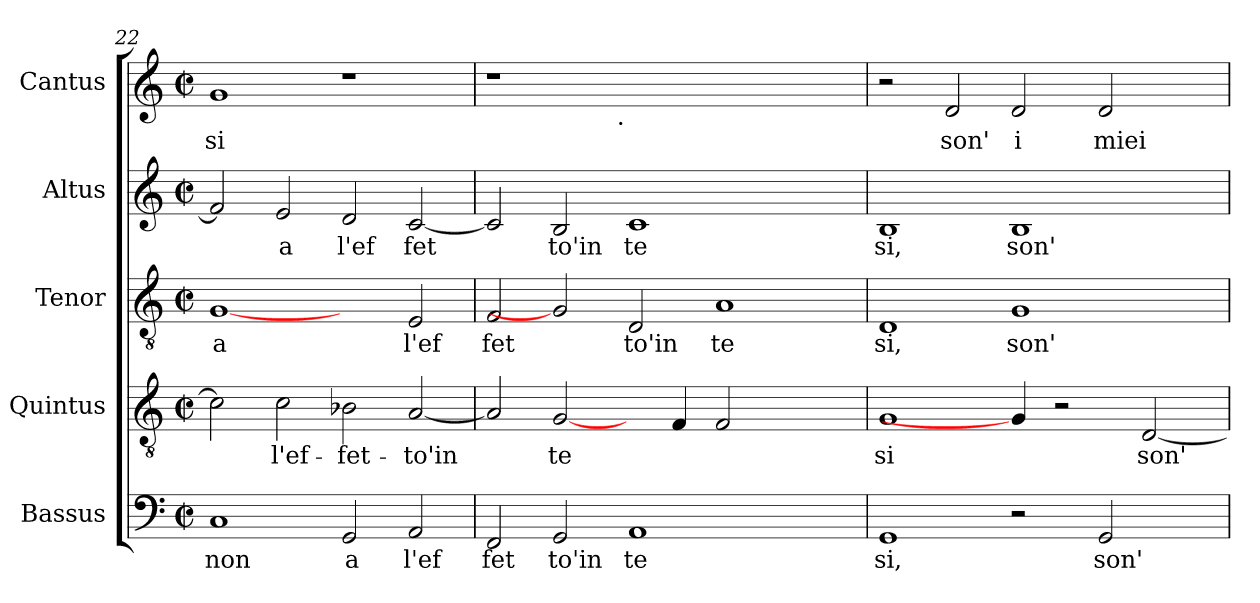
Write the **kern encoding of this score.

**kern	**text	**kern	**text	**kern	**text	**kern	**text	**kern	**text
*part5	*part5	*part4	*part4	*part3	*part3	*part2	*part2	*part1	*part1
*staff5	*staff5	*staff4	*staff4	*staff3	*staff3	*staff2	*staff2	*staff1	*staff1
*I"Bassus	*	*I"Quintus	*	*I"Tenor	*	*I"Altus	*	*I"Cantus	*
*clefF4	*	*clefGv2	*	*clefGv2	*	*clefG2	*	*clefG2	*
*k[]	*	*k[]	*	*k[]	*	*k[]	*	*k[]	*
*C:	*	*C:	*	*C:	*	*C:	*	*C:	*
*M2/2	*	*M2/2	*	*M2/2	*	*M2/2	*	*M2/2	*
*met(c|)	*	*met(c|)	*	*met(c|)	*	*met(c|)	*	*met(c|)	*
=22	=22	=22	=22	=22	=22	=22	=22	=22	=22
!	!LO:LY:b:cj	!	!LO:LY:b:cj	!	!LO:LY:b	!	!LO:LY:b:cj	!	!LO:LY:b:cj
1C	non	2c\]	.	[1G	a	2f/]	.	1g	si
!	!	!	!LO:LY:b:cj	!	!	!	!LO:LY:b:cj	!	!
.	.	2c\	l'ef-	.	.	2e/	a	.	.
!	!LO:LY:b:cj	!	!LO:LY:b:cj	!	!	!	!LO:LY:b:cj	!	!
2GG/	a	2B-X\	-fet-	2ryy	.	2d/	l'ef	1r	.
!	!LO:LY:b:cj	!	!LO:LY:b:cj	!	!LO:LY:b	!	!LO:LY:b:cj	!	!
2AA/	l'ef	[<2A/	-to'in-	2E/	l'ef	[<2c/	fet	.	.
=23	=23	=23	=23	=23	=23	=23	=23	=23	=23
!	!LO:LY:b:cj	!	!LO:LY:b:cj	!	!LO:LY:b	!	!LO:LY:b:cj	!	!
*	*	*	*	*	*	*	*	*^	*
2FF/	fet	2A/]	--	2F/	fet	2c/]	.	1r	2ryy	.
!	!LO:LY:b:cj	!	!LO:LY:b:cj	!	!	!	!LO:LY:b:cj	!	!	!
2GG/	to'in	[2G/	-te-	2G]	.	2B/	to'in	.	4...ryy	.
!	!	!	!	!	!	!	!	!	!LO:TX:b:t=.	!
.	.	.	.	.	.	.	.	.	1ryy	.
!	!LO:LY:b:cj	!	!	!	!LO:LY:b	!	!LO:LY:b:cj	!	!	!
1AA	te	4ryy	.	2D/	to'in	1c	te	1.ryy	.	.
!	!	!	!LO:LY:b:cj	!	!	!	!	!	!	!
.	.	4F/	--	.	.	.	.	.	.	.
!	!	!	!LO:LY:b:cj	!	!LO:LY:b	!	!	!	!	!
.	.	2F/	--	1A	te	.	.	.	.	.
.	.	.	.	.	.	.	.	.	2ryy	.
2ryy	.	2ryy	.	.	.	2ryy	.	.	.	.
.	.	.	.	.	.	.	.	.	32ryy	.
!!LO:LB:g=z
=24	=24	=24	=24	=24	=24	=24	=24	=24	=24	=24
!	!LO:LY:b:cj	!	!LO:LY:b:cj	!	!LO:LY:b	!	!LO:LY:b:cj	!	!	!
*	*	*	*	*	*	*	*	*v	*v	*
1GG	si,	1G	-si	1D	si,	1B	si,	2r	.
!	!	!	!	!	!	!	!	!	!LO:LY:b:cj
.	.	.	.	.	.	.	.	2d/	son'
!	!	!	!	!	!LO:LY:b	!	!LO:LY:b:cj	!	!LO:LY:b:cj
2r	.	4G/]	.	1G	son'	1B	son'	2d/	i
.	.	2r	.	.	.	.	.	.	.
!	!LO:LY:b:cj	!	!	!	!	!	!	!	!LO:LY:b:cj
2GG/	son'	.	.	.	.	.	.	2d/	miei
!	!	!	!LO:LY:b:cj	!	!	!	!	!	!
.	.	[<2D/	son'	.	.	.	.	.	.
4ryy	.	.	.	4ryy	.	4ryy	.	4ryy	.
=	=	=	=	=	=	=	=	=	=
*-	*-	*-	*-	*-	*-	*-	*-	*-	*-
